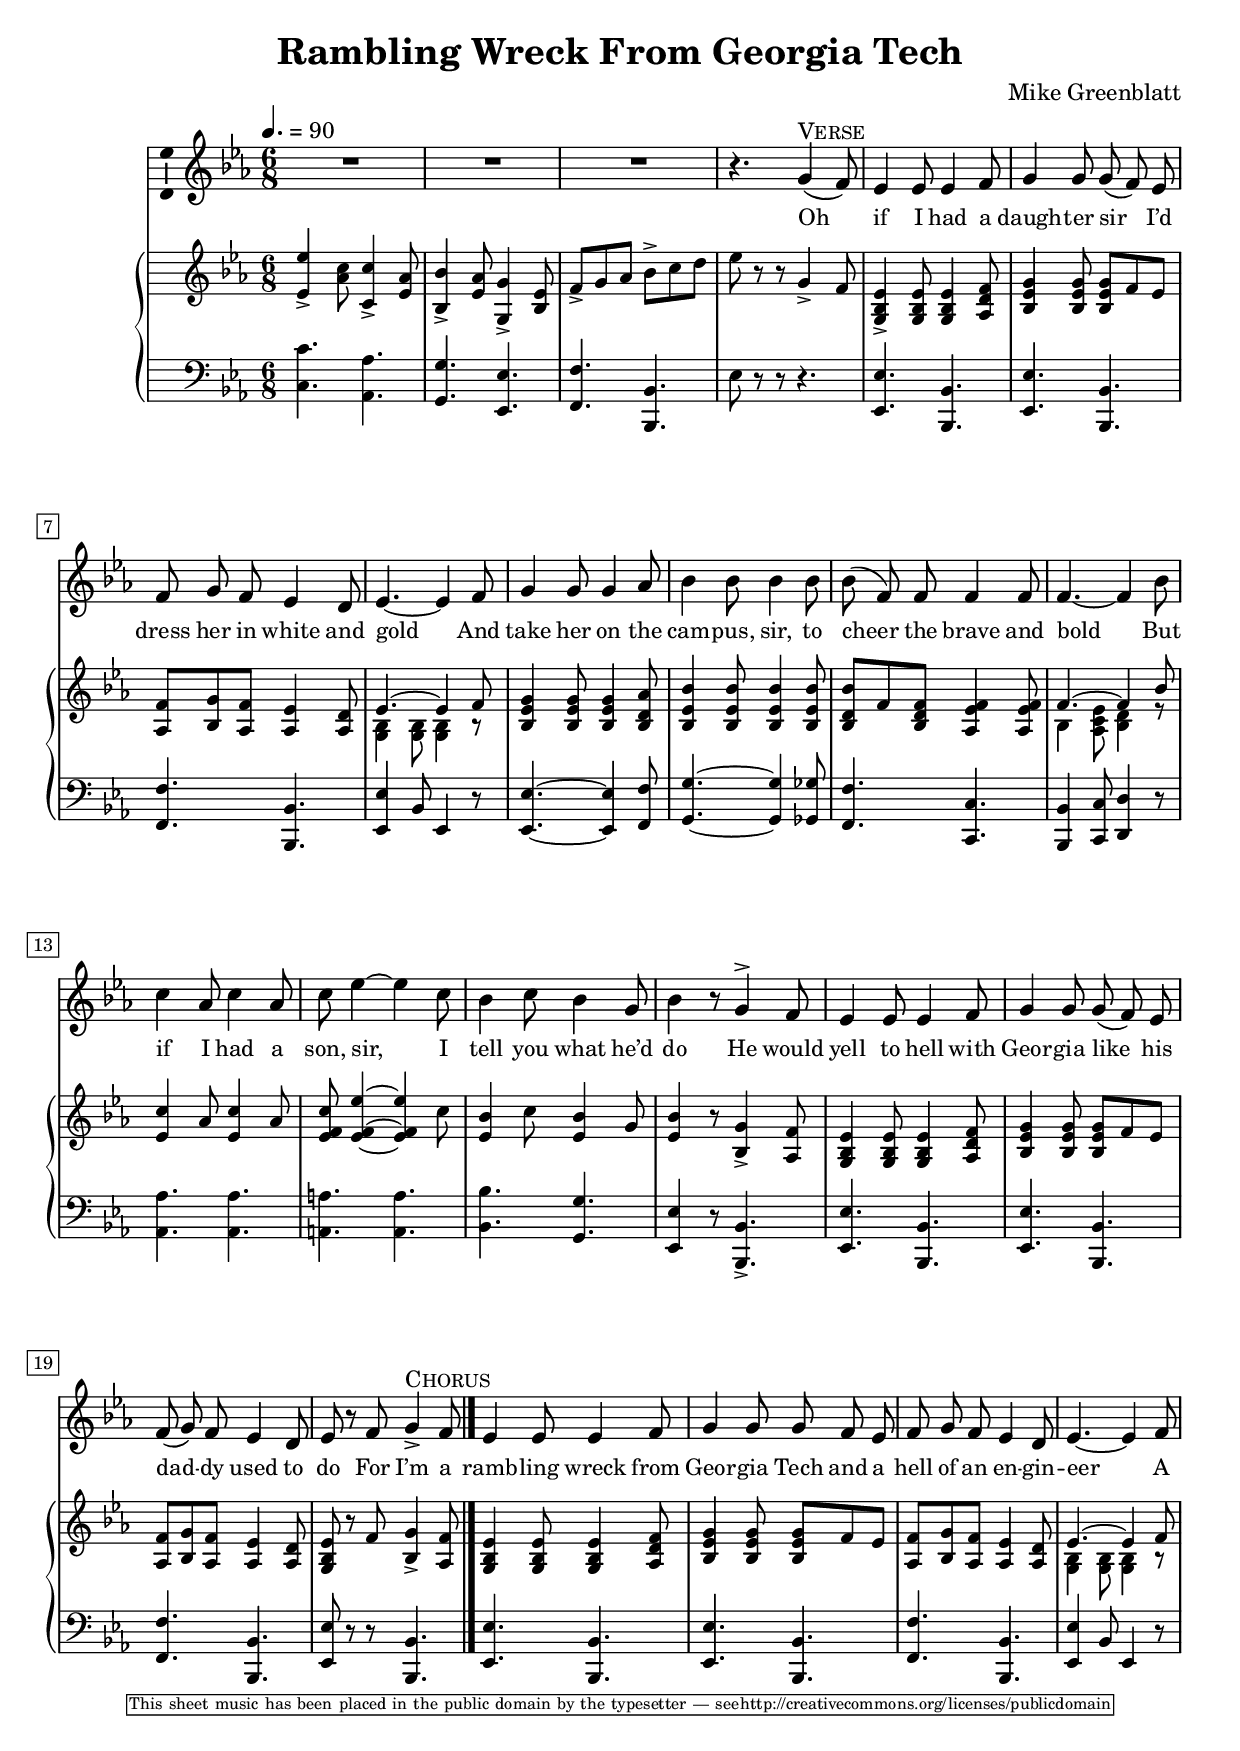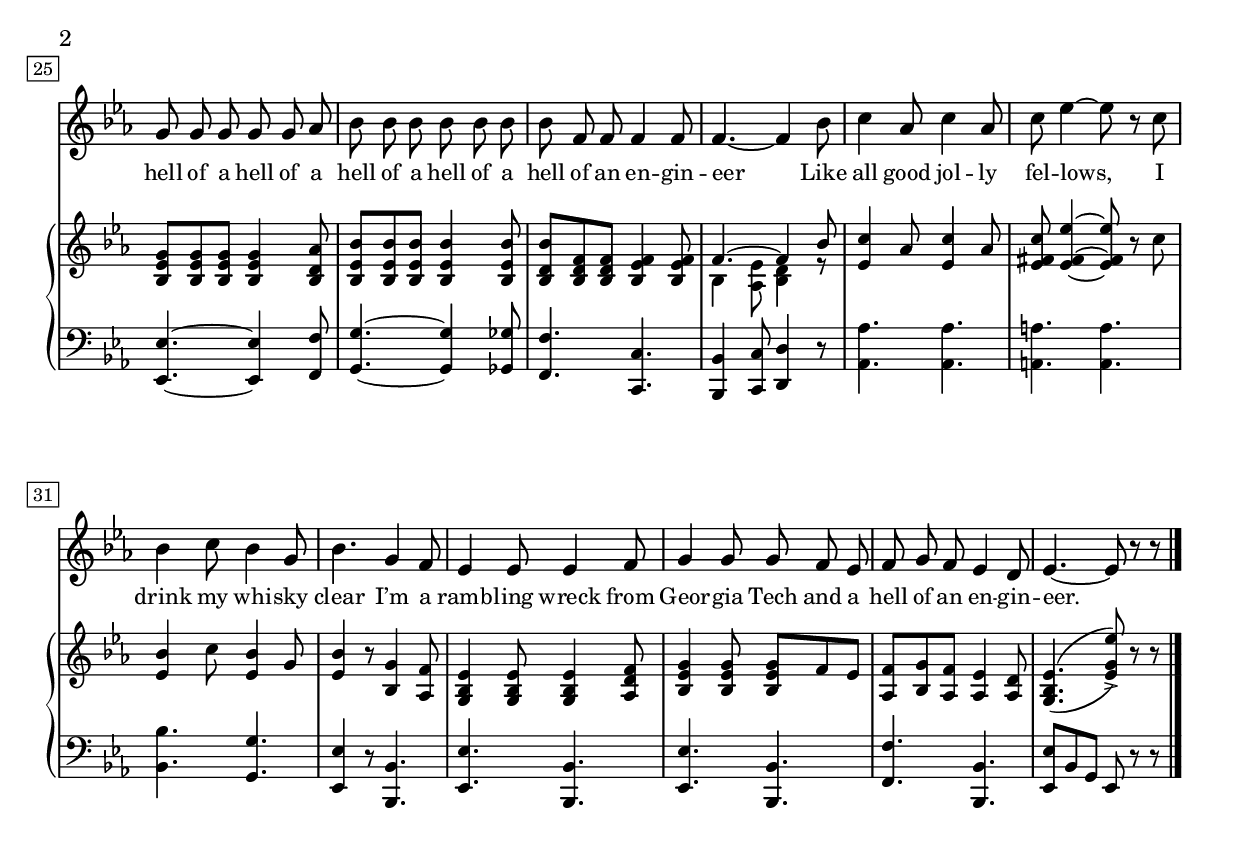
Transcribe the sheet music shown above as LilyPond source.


%% Optional (but recommended) language upgrade helper.
%% Get the version of your Lilypond with  lilypond --version
\version "2.10.33"

%% Some useful macros.
cres = \markup{\italic{cres.}}
dim = \markup{\italic{dim.}}

\paper {
  %% Note section "5.5 Fitting music onto fewer pages".
  %% WARNING: This is the bash-it-with-a-hammer approach.
  %% Try to keep it as a last resort.
  %system-count = #12

  %% Other things to change (see section "11.1.2: Page formatting"
  %% from Lilypond manual).

  %% Margin between header and the top of the page. Default 5mm.
  %top-margin = #5

  %% Distance between the top-most music system and the page header.
  %% Default is 4mm.
  %head-separation = #4

  %% Distance from the top of the printable area to the center of the
  %% first stave. This only works for staves which are vertically
  %% small. Big staves are set with the top of their bounding box
  %% aligned to the top of the printable area. Default is 12mm.
  %page-top-space = #12

  %% If set to true, systems will not be spread vertically across the
  %% page.  This does not affect the last page. Default is false.
  %% This should be set to true for pieces that have only two or three
  %% systems per page, for example orchestral scores.
  %ragged-bottom = ##f
  %% This one *does* affect the last page.
  %ragged-last-bottom = ##f

  %% This dimensions determines the distance between systems. It is the
  %% ideal distance between the center of the bottom staff of one
  %% system and the center of the top staff of the next system. Default
  %% is 20mm.
  %%
  %% Increasing this will provide a more even appearance of the page at
  %% the cost of using more vertical space.
  %between-system-space = #20

  %% This dimension is the minimum amount of white space that will
  %% always be present between the bottom-most symbol of one system,
  %% and the top-most of the next system. Default is 4mm.
  %between-system-padding = #4
}

%% The header block defines the titles and texts.
\header {
    title = "Rambling Wreck From Georgia Tech"
    instrument = ""
    composer = "Mike Greenblatt"
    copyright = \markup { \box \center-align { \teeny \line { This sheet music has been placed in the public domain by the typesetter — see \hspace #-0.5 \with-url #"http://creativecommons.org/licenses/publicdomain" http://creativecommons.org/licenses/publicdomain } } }
    %% False tagline stops that irritating "Music engraving by LilyPond" string.
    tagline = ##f
    %enteredby = "Nobody"
    %updatedby = "Nobody"
    date = "1911"
}

global = {
   \key ees \major
   \time 6/8
   %\set Score.markFormatter = #format-mark-box-alphabet
}

sopMusic = \relative c'' {
   \autoBeamOff
   %% Set the tempo marking here.
   \tempo 4.=90
   %\once \override Score.MetronomeMark #'transparent = ##f

   % bar 1
   R1*6/8*3 |
   r4. g4(^\markup{\smallCaps{Verse}} f8) |

   % bar 5
   ees4 ees8 ees4 f8 |
   g4 g8 g( f) ees |
   f8 g f ees4 d8 |
   ees4.~ ees4 f8 |
   g4 g8 g4 aes8 |

   % bar 10
   bes4 bes8 bes4 bes8 |
   bes8( f) f f4 f8 |
   f4.~ f4 bes8 |
   c4 aes8 c4 aes8 |
   c8 ees4~ ees c8 |

   % bar 15
   bes4 c8 bes4 g8 |
   bes4 r8 g4^> f8 |
   ees4 ees8 ees4 f8 |
   g4 g8 g( f) ees |
   f8( g) f ees4 d8 |

   % bar 20
   ees8 r8 f8 g4_>^\markup{\smallCaps{Chorus}} f8

   \bar "|."

   % Chorus
   ees4 ees8 ees4 f8 |
   g4 g8 g f ees |
   f8 g f ees4 d8 |
   ees4.~ ees4 f8 |

   % bar 25
   g8 g g g g aes |
   bes8 bes bes bes bes bes |
   bes f f f4 f8 |
   f4.~ f4 bes8 |
   c4 aes8 c4 aes8 |

   % bar 30
   c8 ees4~ ees8 r8 c |
   bes4 c8 bes4 g8 |
   bes4. g4 f8 |
   ees4 ees8 ees4 f8 |
   g4 g8 g8 f ees |

   % bar 35
   f8 g f ees4 d8 |
   ees4.~ ees8 r8 r8

   \bar "|."
}
sopWords = \lyricmode {
   Oh if I had a daugh -- ter sir I’d dress her in white and gold
   And take her on the cam -- pus, sir, to cheer the brave and bold
   But if I had a son, sir, I tell you what he’d do
   He would yell to hell with Geor -- gia
   like his dad -- dy used to do

   For I’m a ramb -- ling wreck
   from Geor -- gia Tech and a
   hell of an en -- gin -- eer
   A hell of a hell of a hell of a hell of a
   hell of an en -- gin -- eer

   Like all good jol -- ly fel -- lows,
   I drink my whi -- sky clear

   I’m a ramb -- ling wreck
   from Geor -- gia Tech and a
   hell of an en -- gin -- eer.
}


pianoTrebleMusic = \relative c' {

   % bar 1
   <ees ees'>4-> <aes c>8 <c, c'>4-> <ees aes>8 |
   <bes bes'>4-> <ees aes>8 <g, g'>4-> <bes ees>8
   f'8-> g aes bes-> c d |
   ees8 r8 r g,4-> f8 |

   % bar 5
   <g, bes ees>4-> <g bes ees>8 <g bes ees>4 <aes d f>8 |
   <bes ees g>4 <bes ees g>8 <bes ees g>8 f'8 ees |
   <aes, f'>8 <bes g'>8 <aes f'>8 <aes ees'>4 <aes d>8 |
   <<
      { \voiceOne ees'4.~ ees4 f8 }
      \new Voice = "pianoTrebleTwo"
      { \voiceTwo <g, bes>4 <g bes>8 <g bes>4 r8 }
   >> \oneVoice |
   <bes ees g>4 <bes ees g>8 <bes ees g>4 <bes d aes'>8 |

   % bar 10
   <bes ees bes'>4 <bes ees bes'>8 <bes ees bes'>4 <bes ees bes'>8 |
   <bes d bes'>8 f'8 <bes, d f>8 <aes ees'f>4 <aes ees'f>8 |
   <<
      { \voiceOne f'4.~ f4 bes8 }
      \new Voice = "pianoTrebleTwo"
      { \voiceTwo bes,4 <aes c ees>8 <bes d>4 r8 }
   >> \oneVoice |
   <ees c'>4 aes8 <ees c'>4 aes8 |
   <ees f c'>8 <ees f ees'>4~ <ees f ees'>4 c'8 |

   % bar 15
   <ees, bes'>4 c'8 <ees, bes'>4 g8 |
   <ees bes'>4 r8 <bes g'>4-> <aes f'>8 |
   <g bes ees>4 <g bes ees>8 <g bes ees>4 <aes d f>8 |
   <bes ees g>4 <bes ees g>8 <bes ees g>8 f'8 ees |
   <aes, f'>8 <bes g'> <aes f'> <aes ees'>4 <aes d>8 |

   % bar 20
   <g bes ees>8 r8 f'8 <bes, g'>4-> <aes f'>8 |
   % Chorus
   <g bes ees>4 <g bes ees>8 <g bes ees>4 <aes d f>8 |
   <bes ees g>4 <bes ees g>8 <bes ees g>8 f'8 ees |
   <aes, f'>8 <bes g'> <aes f'> <aes ees'>4 <aes d>8 |
   <<
      { \voiceOne ees'4.~ ees4 f8 }
      \new Voice = "pianoTrebleTwo"
      { \voiceTwo <g, bes>4 <g bes>8 <g bes>4 r8 }
   >> \oneVoice |

   % bar 25
   <bes ees g>8 <bes ees g> <bes ees g> <bes ees g>4 <bes d aes'>8 |
   <bes ees bes'>8 <bes ees bes'> <bes ees bes'> <bes ees bes'>4 <bes ees bes'>8 |
   <bes d bes'>8 <bes d f>8 <bes d f> <bes ees f>4 <bes ees f>8 |
   <<
      { \voiceOne f'4.~ f4 bes8 }
      \new Voice = "pianoTrebleTwo"
      { \voiceTwo bes,4 <aes ees'>8 <bes d>4 r8 }
   >> \oneVoice |
   <ees c'>4 aes8 <ees c'>4 aes8 |

   % bar 30
   <ees fis c'>8 <ees fis ees'>4~ <ees fis ees'>8 r8 c'8 |
   <ees, bes'>4 c'8 <ees, bes'>4 g8 |
   <ees bes'>4 r8 <bes g'>4 <aes f'>8 |
   <g bes ees>4 <g bes ees>8 <g bes ees>4 <aes d f>8 |
   <bes ees g>4 <bes ees g>8 <bes ees g> f' ees |

   % bar 35
   <aes, f'>8 <bes g'> <aes f'> <aes ees'>4 <aes d>8 |
   \set doubleSlurs = ##t
   <g bes ees>4.( <ees' g ees'>8)-> r8 r

   \bar "|."
}

pianoBassMusic = \relative c {

   % bar 1
   <c c'>4. <aes aes'>4. |
   <g g'>4. <ees ees'>4. |
   <f f'>4. <bes, bes'>4. |
   ees'8 r8 r r4.

   % bar 5
   <ees, ees'>4. <bes bes'>4. |
   <ees ees'>4. <bes bes'>4. |
   <f' f'>4. <bes, bes'>4. |
   <ees ees'>4 bes'8 ees,4 r8 |
   <ees ees'>4.~ <ees ees'>4 <f f'>8 |

   % bar 10
   <g g'>4.~ <g g'>4 <ges ges'>8 |
   <f f'>4. <c c'>4. |
   <bes bes'>4 <c c'>8 <d d'>4 r8 |
   <aes' aes'>4. <aes aes'>4. |
   <a a'>4. <a a'>4. |

   % bar 15
   <bes bes'>4. <g g'>4. |
   <ees ees'>4 r8 <bes bes'>4.-> |
   <ees ees'>4. <bes bes'>4. |
   <ees ees'>4. <bes bes'>4. |
   <f' f'>4. <bes, bes'>4. |

   % bar 20
   <ees ees'>8 r8 r <bes bes'>4. |
   % Chorus
   <ees ees'>4. <bes bes'>4. |
   <ees ees'>4. <bes bes'>4. |
   <f' f'>4. <bes, bes'>4. |
   <ees ees'>4 bes'8 ees,4 r8 |

   % bar 25
   <ees ees'>4.~ <ees ees'>4 <f f'>8 |
   <g g'>4.~ <g g'>4 <ges ges'>8 |
   <f f'>4. <c c'>4. |
   <bes bes'>4 <c c'>8 <d d'>4 r8 |
   <aes' aes'>4. <aes aes'>4. |
   
   % bar 30
   <a a'>4. <a a'>4. |
   <bes bes'>4. <g g'>4. |
   <ees ees'>4 r8 <bes bes'>4. |
   <ees ees'>4. <bes bes'>4. |
   <ees ees'>4. <bes bes'>4. |

   % bar 35
   <f' f'>4. <bes, bes'>4. |
   <ees ees'>8 bes'8 g ees r8 r

   \bar "|."
}


%%%%%%%%%%%%%%%%%%%%%%%%%%%%%%%%%%%%%%%%%%%%%%%%%%%%%%%%%%%%%%%%%%%%%%
%%
%% Everything below this point is pretty generic.
%%
%%%%%%%%%%%%%%%%%%%%%%%%%%%%%%%%%%%%%%%%%%%%%%%%%%%%%%%%%%%%%%%%%%%%%%

\score {
   <<
      \new Staff = sopstaff \with { \consists "Ambitus_engraver" } <<
         \set Staff.fontSize = #0
         \set Staff.midiInstrument = "clarinet"
         \clef treble
         \new Voice = "sopranos" { \global \sopMusic }
      >>
      \new Lyrics = sopranos { s1 }
      \context Lyrics = sopranos \lyricsto sopranos \sopWords

      \new PianoStaff <<
         \new Staff <<
            \global
            \set Staff.midiInstrument = "acoustic grand"
            \clef treble
            \set Staff.printPartCombineTexts = ##f
            % **NOTE**: See "8.3.4: Formatting cue notes" in manual.
            \set Staff.fontSize = #-1
            \pianoTrebleMusic 
         >>
         \new Staff <<
            \global
            \set Staff.midiInstrument = "acoustic grand"
            \clef bass
            \set Staff.printPartCombineTexts = ##f
            \set Staff.fontSize = #-1
            \pianoBassMusic 
         >>
      >>
   >>

   %% This is a collection of *piece-wide* layout customisations.
   %% Just to re-emphasise, they apply across the whole piece,
   %% all staves. If you want staff-specific tweaks, put them inside
   %% the config for that staff (eg. see the piano staff fontSize
   %% configs above).
   \layout {
      \context {
         \Staff
         % A little smaller so lyrics can be closer to the staff.
         %\override VerticalAxisGroup #'minimum-Y-extent = #'(-3 . 3)

         % This means 4/4 and 2/4 time signatures will be shown
         % with numbers rather than as "common" or "cut-common" symbols.
         %\override TimeSignature #'style = #'()
      }
      \context {
         \Score
         \override BarNumber #'stencil
         %= #(make-stencil-boxer 0.1 0.25 ly:text-interface::print)
         = #(make-stencil-boxer 0.1 0.5 ly:text-interface::print)
         %= #(make-stencil-circler 0.1 0.25 ly:text-interface::print)
         %= #(make-stencil-circler 0.1 0.4 ly:text-interface::print)
         %= #(make-stencil-circler 0.2 0.5 ly:text-interface::print)
         %                         ^^^ ^^^ <----radius
         %                          |borderwidth

         % This fixes the bar-number box so it floats just above the
         % curly stave marker thingy. Default appears to be 1.
         \override BarNumber #'padding = #2
      }

      %% Note: http://www.geoffhorton.com/lilypond.html
      \context {
         \Lyrics
         \override LyricText #'font-size = #0
      }
   }
   % MIDI!
   \midi { }
}
